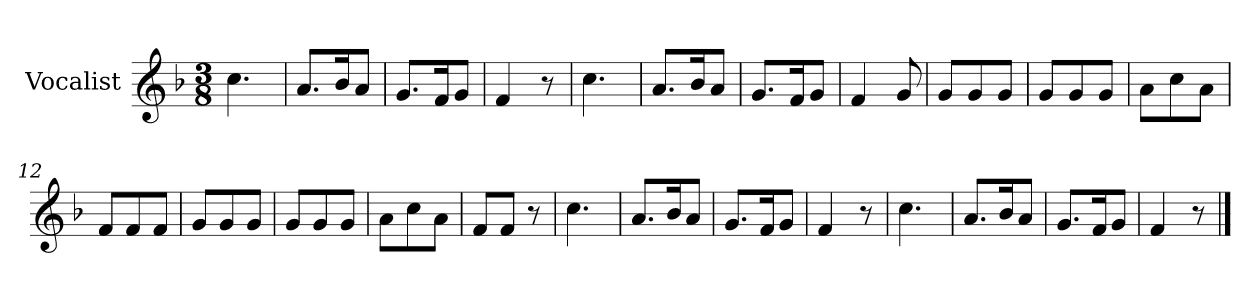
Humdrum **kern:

**kern
*part1
*staff1
*I"Vocalist
*k[b-]
*F:
*M3/8
=1
4.cc
=2
8.aL
16b-K
8aJ
=3
8.gL
16fK
8gJ
=4
4f
8r
=5
4.cc
=6
8.aL
16b-K
8aJ
=7
8.gL
16fK
8gJ
=8
4f
8g
=9
8gL
8g
8gJ
=10
8gL
8g
8gJ
=11
8aL
8cc
8aJ
=12
8fL
8f
8fJ
=13
8gL
8g
8gJ
=14
8gL
8g
8gJ
=15
8aL
8cc
8aJ
=16
8fL
8fJ
8r
=17
4.cc
=18
8.aL
16b-K
8aJ
=19
8.gL
16fK
8gJ
=20
4f
8r
=21
4.cc
=22
8.aL
16b-K
8aJ
=23
8.gL
16fK
8gJ
=24
4f
8r
==
*-
